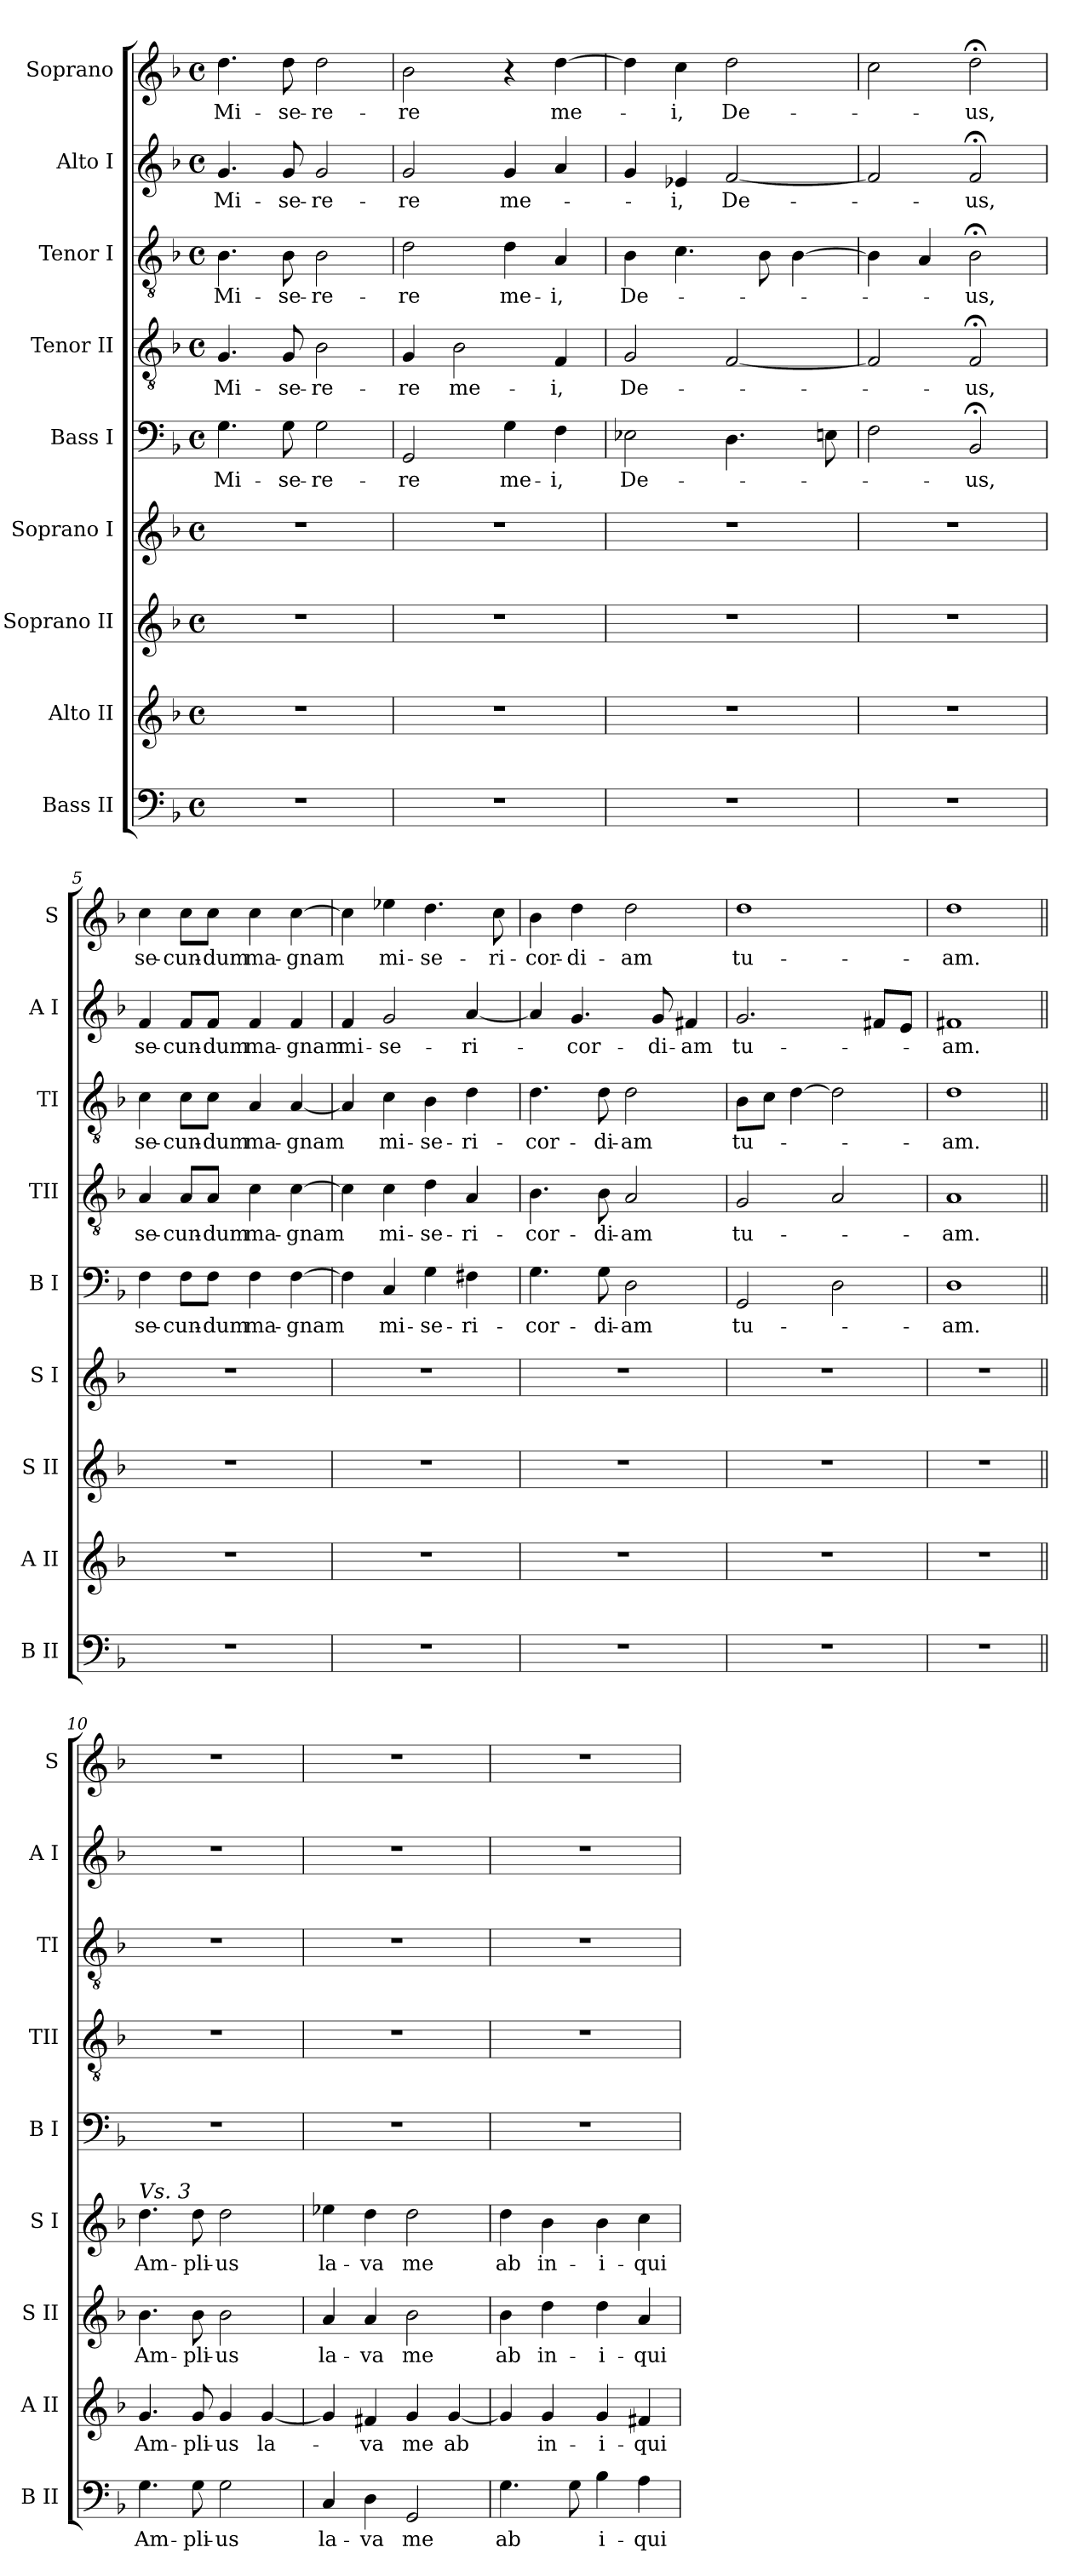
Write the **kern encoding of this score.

**kern	**text	**kern	**text	**kern	**text	**kern	**text	**kern	**text	**kern	**text	**kern	**text	**kern	**text	**kern	**text
*part9	*part9	*part8	*part8	*part7	*part7	*part6	*part6	*part5	*part5	*part4	*part4	*part3	*part3	*part2	*part2	*part1	*part1
*staff9	*staff9	*staff8	*staff8	*staff7	*staff7	*staff6	*staff6	*staff5	*staff5	*staff4	*staff4	*staff3	*staff3	*staff2	*staff2	*staff1	*staff1
*I"Bass II	*	*I"Alto II	*	*I"Soprano II	*	*I"Soprano I	*	*I"Bass I	*	*I"Tenor II	*	*I"Tenor I	*	*I"Alto I	*	*I"Soprano	*
*I'B II	*	*I'A II	*	*I'S II	*	*I'S I	*	*I'B I	*	*I'TII	*	*I'TI	*	*I'A I	*	*I'S	*
*clefF4	*	*clefG2	*	*clefG2	*	*clefG2	*	*clefF4	*	*clefGv2	*	*clefGv2	*	*clefG2	*	*clefG2	*
*k[b-]	*	*k[b-]	*	*k[b-]	*	*k[b-]	*	*k[b-]	*	*k[b-]	*	*k[b-]	*	*k[b-]	*	*k[b-]	*
*d:	*	*d:	*	*d:	*	*d:	*	*d:	*	*d:	*	*d:	*	*d:	*	*d:	*
*M4/4	*	*M4/4	*	*M4/4	*	*M4/4	*	*M4/4	*	*M4/4	*	*M4/4	*	*M4/4	*	*M4/4	*
*met(c)	*	*met(c)	*	*met(c)	*	*met(c)	*	*met(c)	*	*met(c)	*	*met(c)	*	*met(c)	*	*met(c)	*
=1	=1	=1	=1	=1	=1	=1	=1	=1	=1	=1	=1	=1	=1	=1	=1	=1	=1
!	!	!	!	!	!	!	!	!	!LO:LY:b	!	!LO:LY:b	!	!LO:LY:b	!	!LO:LY:b	!	!LO:LY:b
1r	.	1r	.	1r	.	1r	.	4.G\	Mi-	4.G/	Mi-	4.B-\	Mi-	4.g/	Mi-	4.dd\	Mi-
!	!	!	!	!	!	!	!	!	!LO:LY:b	!	!LO:LY:b	!	!LO:LY:b	!	!LO:LY:b	!	!LO:LY:b
.	.	.	.	.	.	.	.	8G\	-se-	8G/	-se-	8B-\	-se-	8g/	-se-	8dd\	-se-
!	!	!	!	!	!	!	!	!	!LO:LY:b	!	!LO:LY:b	!	!LO:LY:b	!	!LO:LY:b	!	!LO:LY:b
.	.	.	.	.	.	.	.	2G\	-re-	2B-\	-re-	2B-\	-re-	2g/	-re-	2dd\	-re-
=2	=2	=2	=2	=2	=2	=2	=2	=2	=2	=2	=2	=2	=2	=2	=2	=2	=2
!	!	!	!	!	!	!	!	!	!LO:LY:b	!	!LO:LY:b	!	!LO:LY:b	!	!LO:LY:b	!	!LO:LY:b
1r	.	1r	.	1r	.	1r	.	2GG/	-re	4G/	-re	2d\	-re	2g/	-re	2b-\	-re
!	!	!	!	!	!	!	!	!	!	!	!LO:LY:b	!	!	!	!	!	!
.	.	.	.	.	.	.	.	.	.	2B-\	me-	.	.	.	.	.	.
!	!	!	!	!	!	!	!	!	!LO:LY:b	!	!	!	!LO:LY:b	!	!LO:LY:b	!	!
.	.	.	.	.	.	.	.	4G\	me-	.	.	4d\	me-	4g/	me-	4r	.
!	!	!	!	!	!	!	!	!	!LO:LY:b	!	!LO:LY:b	!	!LO:LY:b	!	!	!	!LO:LY:b
.	.	.	.	.	.	.	.	4F\	-i,	4F/	-i,	4A/	-i,	4a/	.	[4dd\	me-
=3	=3	=3	=3	=3	=3	=3	=3	=3	=3	=3	=3	=3	=3	=3	=3	=3	=3
!	!	!	!	!	!	!	!	!	!LO:LY:b	!	!LO:LY:b	!	!LO:LY:b	!	!	!	!
1r	.	1r	.	1r	.	1r	.	2E-X\	De-	2G/	De-	4B-\	De-	4g/	.	4dd\]	.
!	!	!	!	!	!	!	!	!	!	!	!	!	!	!	!LO:LY:b	!	!LO:LY:b
.	.	.	.	.	.	.	.	.	.	.	.	4.c\	.	4e-X/	-i,	4cc\	-i,
!	!	!	!	!	!	!	!	!	!	!	!	!	!	!	!LO:LY:b	!	!LO:LY:b
.	.	.	.	.	.	.	.	4.D\	.	[2F/	.	.	.	[2f/	De-	2dd\	De-
.	.	.	.	.	.	.	.	.	.	.	.	8B-\	.	.	.	.	.
.	.	.	.	.	.	.	.	.	.	.	.	[4B-\	.	.	.	.	.
.	.	.	.	.	.	.	.	8En\	.	.	.	.	.	.	.	.	.
=4	=4	=4	=4	=4	=4	=4	=4	=4	=4	=4	=4	=4	=4	=4	=4	=4	=4
1r	.	1r	.	1r	.	1r	.	2F\	.	2F/]	.	4B-\]	.	2f/]	.	2cc\	.
.	.	.	.	.	.	.	.	.	.	.	.	4A/	.	.	.	.	.
!	!	!	!	!	!	!	!	!	!LO:LY:b	!	!LO:LY:b	!	!LO:LY:b	!	!LO:LY:b	!	!LO:LY:b
.	.	.	.	.	.	.	.	2BB-;/	-us,	2F;/	-us,	2B-;<\	-us,	2f;/	-us,	2dd;<\	-us,
=5	=5	=5	=5	=5	=5	=5	=5	=5	=5	=5	=5	=5	=5	=5	=5	=5	=5
!	!	!	!	!	!	!	!	!	!LO:LY:b	!	!LO:LY:b	!	!LO:LY:b	!	!LO:LY:b	!	!LO:LY:b
1r	.	1r	.	1r	.	1r	.	4F\	se-	4A/	se-	4c\	se-	4f/	se-	4cc\	se-
!	!	!	!	!	!	!	!	!	!LO:LY:b	!	!LO:LY:b	!	!LO:LY:b	!	!LO:LY:b	!	!LO:LY:b
.	.	.	.	.	.	.	.	8F\L	-cun-	8A/L	-cun-	8c\L	-cun-	8f/L	-cun-	8cc\L	-cun-
!	!	!	!	!	!	!	!	!	!LO:LY:b	!	!LO:LY:b	!	!LO:LY:b	!	!LO:LY:b	!	!LO:LY:b
.	.	.	.	.	.	.	.	8F\J	-dum	8A/J	-dum	8c\J	-dum	8f/J	-dum	8cc\J	-dum
!	!	!	!	!	!	!	!	!	!LO:LY:b	!	!LO:LY:b	!	!LO:LY:b	!	!LO:LY:b	!	!LO:LY:b
.	.	.	.	.	.	.	.	4F\	ma-	4c\	ma-	4A/	ma-	4f/	ma-	4cc\	ma-
!	!	!	!	!	!	!	!	!	!LO:LY:b	!	!LO:LY:b	!	!LO:LY:b	!	!LO:LY:b	!	!LO:LY:b
.	.	.	.	.	.	.	.	[4F\	-gnam	[4c\	-gnam	[4A/	-gnam	4f/	-gnam	[4cc\	-gnam
=6	=6	=6	=6	=6	=6	=6	=6	=6	=6	=6	=6	=6	=6	=6	=6	=6	=6
!	!	!	!	!	!	!	!	!	!	!	!	!	!	!	!LO:LY:b	!	!
1r	.	1r	.	1r	.	1r	.	4F\]	.	4c\]	.	4A/]	.	4f/	mi-	4cc\]	.
!	!	!	!	!	!	!	!	!	!LO:LY:b	!	!LO:LY:b	!	!LO:LY:b	!	!LO:LY:b	!	!LO:LY:b
.	.	.	.	.	.	.	.	4C/	mi-	4c\	mi-	4c\	mi-	2g/	-se-	4ee-X\	mi-
!	!	!	!	!	!	!	!	!	!LO:LY:b	!	!LO:LY:b	!	!LO:LY:b	!	!	!	!LO:LY:b
.	.	.	.	.	.	.	.	4G\	-se-	4d\	-se-	4B-\	-se-	.	.	4.dd\	-se-
!	!	!	!	!	!	!	!	!	!LO:LY:b	!	!LO:LY:b	!	!LO:LY:b	!	!LO:LY:b	!	!
.	.	.	.	.	.	.	.	4F#X\	-ri-	4A/	-ri-	4d\	-ri-	[4a/	-ri-	.	.
!	!	!	!	!	!	!	!	!	!	!	!	!	!	!	!	!	!LO:LY:b
.	.	.	.	.	.	.	.	.	.	.	.	.	.	.	.	8cc\	-ri-
!!LO:PB:g=z
=7	=7	=7	=7	=7	=7	=7	=7	=7	=7	=7	=7	=7	=7	=7	=7	=7	=7
!	!	!	!	!	!	!	!	!	!LO:LY:b	!	!LO:LY:b	!	!LO:LY:b	!	!	!	!LO:LY:b
1r	.	1r	.	1r	.	1r	.	4.G\	-cor-	4.B-\	-cor-	4.d\	-cor-	4a/]	.	4b-\	-cor-
!	!	!	!	!	!	!	!	!	!	!	!	!	!	!	!LO:LY:b	!	!LO:LY:b
.	.	.	.	.	.	.	.	.	.	.	.	.	.	4.g/	-cor-	4dd\	-di-
!	!	!	!	!	!	!	!	!	!LO:LY:b	!	!LO:LY:b	!	!LO:LY:b	!	!	!	!
.	.	.	.	.	.	.	.	8G\	-di-	8B-\	-di-	8d\	-di-	.	.	.	.
!	!	!	!	!	!	!	!	!	!LO:LY:b	!	!LO:LY:b	!	!LO:LY:b	!	!	!	!LO:LY:b
.	.	.	.	.	.	.	.	2D\	-am	2A/	-am	2d\	-am	.	.	2dd\	-am
!	!	!	!	!	!	!	!	!	!	!	!	!	!	!	!LO:LY:b	!	!
.	.	.	.	.	.	.	.	.	.	.	.	.	.	8g/	-di-	.	.
!	!	!	!	!	!	!	!	!	!	!	!	!	!	!	!LO:LY:b	!	!
.	.	.	.	.	.	.	.	.	.	.	.	.	.	4f#X/	-am	.	.
=8	=8	=8	=8	=8	=8	=8	=8	=8	=8	=8	=8	=8	=8	=8	=8	=8	=8
!	!	!	!	!	!	!	!	!	!LO:LY:b	!	!LO:LY:b	!	!LO:LY:b	!	!LO:LY:b	!	!LO:LY:b
1r	.	1r	.	1r	.	1r	.	2GG/	tu-	2G/	tu-	8B-\L	tu-	2.g/	tu-	1dd	tu-
.	.	.	.	.	.	.	.	.	.	.	.	8c\J	.	.	.	.	.
.	.	.	.	.	.	.	.	.	.	.	.	[4d\	.	.	.	.	.
.	.	.	.	.	.	.	.	2D\	.	2A/	.	2d\]	.	.	.	.	.
.	.	.	.	.	.	.	.	.	.	.	.	.	.	8f#X/L	.	.	.
.	.	.	.	.	.	.	.	.	.	.	.	.	.	8e/J	.	.	.
=9	=9	=9	=9	=9	=9	=9	=9	=9	=9	=9	=9	=9	=9	=9	=9	=9	=9
!	!	!	!	!	!	!	!	!	!LO:LY:b	!	!LO:LY:b	!	!LO:LY:b	!	!LO:LY:b	!	!LO:LY:b
1r	.	1r	.	1r	.	1r	.	1D	-am.	1A	-am.	1d	-am.	1f#X	-am.	1dd	-am.
=10||	=10||	=10||	=10||	=10||	=10||	=10||	=10||	=10||	=10||	=10||	=10||	=10||	=10||	=10||	=10||	=10||	=10||
!	!	!	!	!	!	!LO:TX:a:i:t=Vs. 3	!	!	!	!	!	!	!	!	!	!	!
!	!LO:LY:b	!	!LO:LY:b	!	!LO:LY:b	!	!LO:LY:b	!	!	!	!	!	!	!	!	!	!
4.G\	Am-	4.g/	Am-	4.b-\	Am-	4.dd\	Am-	1r	.	1r	.	1r	.	1r	.	1r	.
!	!LO:LY:b	!	!LO:LY:b	!	!LO:LY:b	!	!LO:LY:b	!	!	!	!	!	!	!	!	!	!
8G\	-pli-	8g/	-pli-	8b-\	-pli-	8dd\	-pli-	.	.	.	.	.	.	.	.	.	.
!	!LO:LY:b	!	!LO:LY:b	!	!LO:LY:b	!	!LO:LY:b	!	!	!	!	!	!	!	!	!	!
2G\	-us	4g/	-us	2b-\	-us	2dd\	-us	.	.	.	.	.	.	.	.	.	.
!	!	!	!LO:LY:b	!	!	!	!	!	!	!	!	!	!	!	!	!	!
.	.	[4g/	la-	.	.	.	.	.	.	.	.	.	.	.	.	.	.
=11	=11	=11	=11	=11	=11	=11	=11	=11	=11	=11	=11	=11	=11	=11	=11	=11	=11
!	!LO:LY:b	!	!	!	!LO:LY:b	!	!LO:LY:b	!	!	!	!	!	!	!	!	!	!
4C/	la-	4g/]	.	4a/	la-	4ee-X\	la-	1r	.	1r	.	1r	.	1r	.	1r	.
!	!LO:LY:b	!	!LO:LY:b	!	!LO:LY:b	!	!LO:LY:b	!	!	!	!	!	!	!	!	!	!
4D\	-va	4f#X/	-va	4a/	-va	4dd\	-va	.	.	.	.	.	.	.	.	.	.
!	!LO:LY:b	!	!LO:LY:b	!	!LO:LY:b	!	!LO:LY:b	!	!	!	!	!	!	!	!	!	!
2GG/	me	4g/	me	2b-\	me	2dd\	me	.	.	.	.	.	.	.	.	.	.
!	!	!	!LO:LY:b	!	!	!	!	!	!	!	!	!	!	!	!	!	!
.	.	[4g/	ab	.	.	.	.	.	.	.	.	.	.	.	.	.	.
=12	=12	=12	=12	=12	=12	=12	=12	=12	=12	=12	=12	=12	=12	=12	=12	=12	=12
!	!LO:LY:b	!	!	!	!LO:LY:b	!	!LO:LY:b	!	!	!	!	!	!	!	!	!	!
4.G\	ab	4g/]	.	4b-\	ab	4dd\	ab	1r	.	1r	.	1r	.	1r	.	1r	.
!	!	!	!LO:LY:b	!	!LO:LY:b	!	!LO:LY:b	!	!	!	!	!	!	!	!	!	!
.	.	4g/	in-	4dd\	in-	4b-\	in-	.	.	.	.	.	.	.	.	.	.
8G\	.	.	.	.	.	.	.	.	.	.	.	.	.	.	.	.	.
!	!LO:LY:b	!	!LO:LY:b	!	!LO:LY:b	!	!LO:LY:b	!	!	!	!	!	!	!	!	!	!
4B-\	i-	4g/	-i-	4dd\	-i-	4b-\	-i-	.	.	.	.	.	.	.	.	.	.
!	!LO:LY:b	!	!LO:LY:b	!	!LO:LY:b	!	!LO:LY:b	!	!	!	!	!	!	!	!	!	!
4A\	-qui-	4f#X/	-qui-	4a/	-qui-	4cc\	-qui-	.	.	.	.	.	.	.	.	.	.
=	=	=	=	=	=	=	=	=	=	=	=	=	=	=	=	=	=
*-	*-	*-	*-	*-	*-	*-	*-	*-	*-	*-	*-	*-	*-	*-	*-	*-	*-
